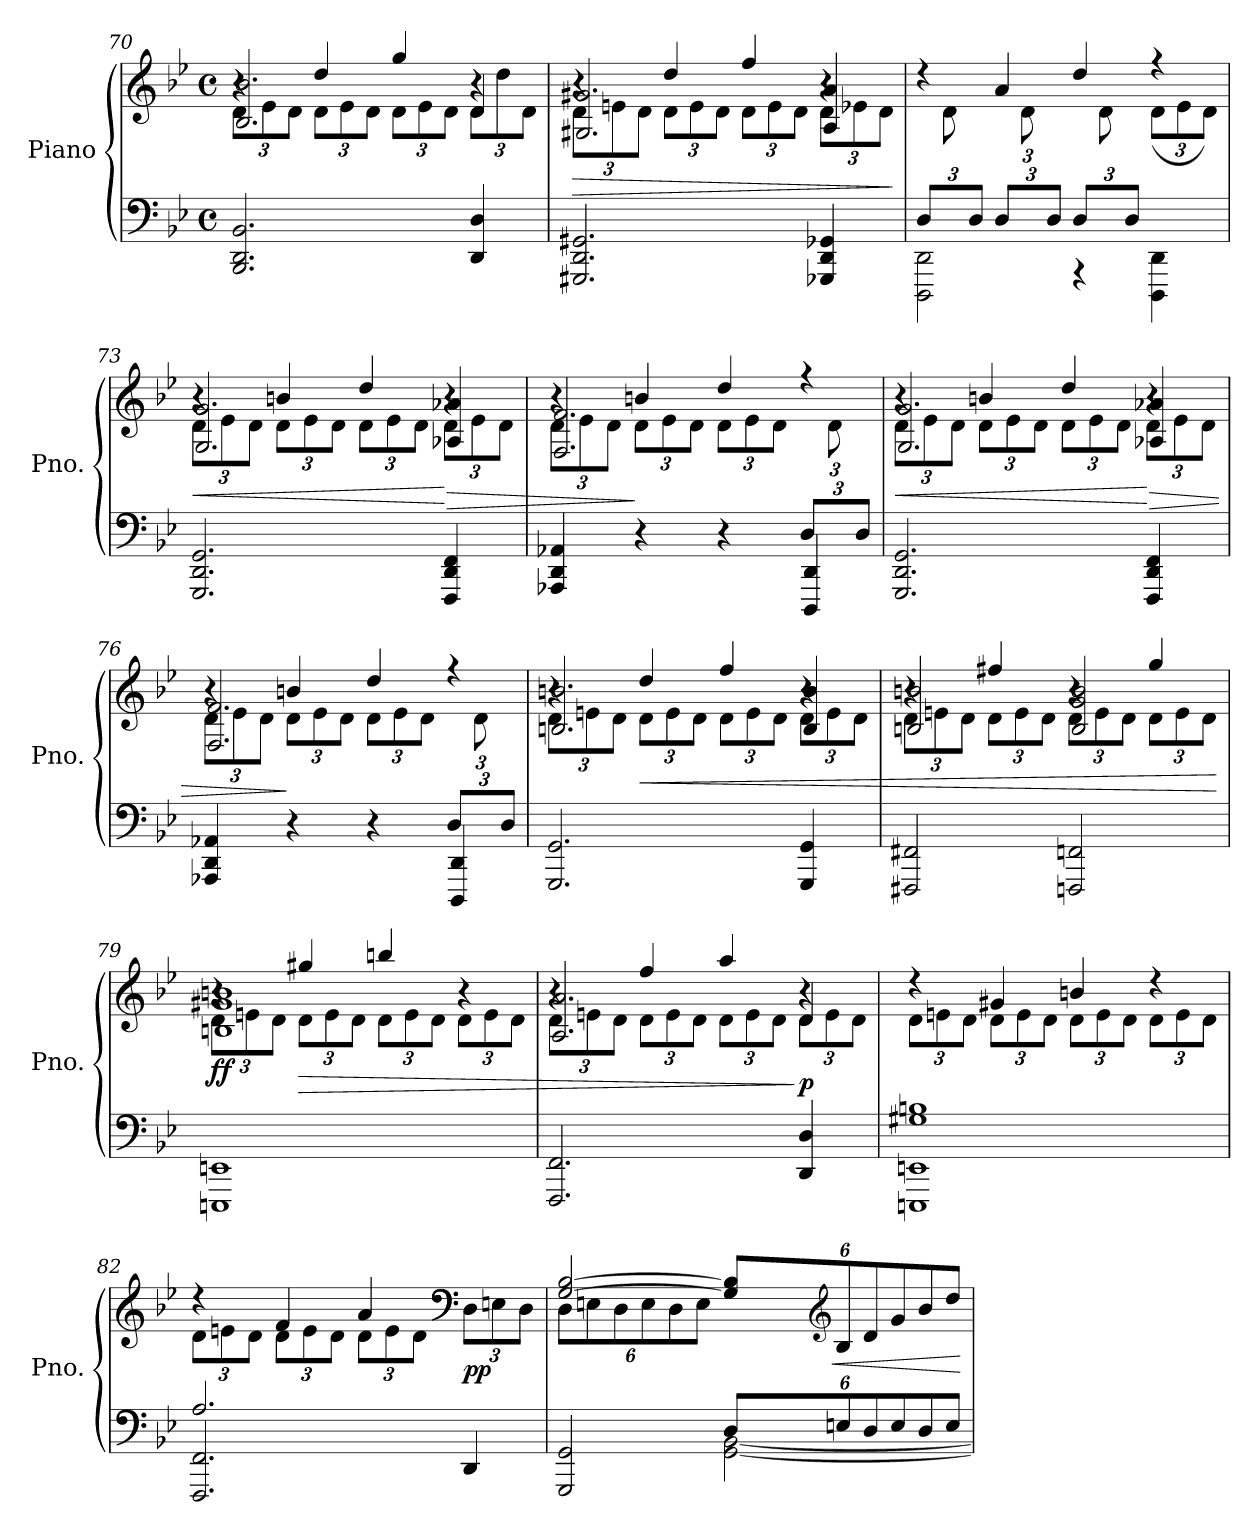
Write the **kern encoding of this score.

**kern	**kern	**dynam
*part1	*part1	*part1
*staff2	*staff1	*staff1/2
*I"Piano	*	*
*I'Pno.	*	*
*clefF4	*clefG2	*
*k[b-e-]	*k[b-e-]	*
*M4/4	*M4/4	*
*met(c)	*met(c)	*
=70	=70	=70
*	*^	*
*	*	*Xbrackettup	*
*	*	*^	*
2.BBB-/ 2.DD/ 2.BB-/	4r	12d\L	2.B-/ 2.b-/	.
.	.	12e-\	.	.
.	.	12d\J	.	.
.	4dd/	12d\L	.	.
.	.	12e-\	.	.
.	.	12d\J	.	.
.	4gg/	12d\L	.	.
.	.	12e-\	.	.
.	.	12d\J	.	.
4DD/ 4D/	4r	12d\L	4d/	.
.	.	12dd\	.	.
.	.	12d\J	.	.
!!LO:LB:g=z	!!	!!
=71	=71	=71	=71	=71
!	!	!	!	!LO:HP:b
2.GGG#X/ 2.DD/ 2.GG#X/	4r	12d\L	2.G#X/ 2.g#X/	>
.	.	12en\	.	.
.	.	12d\J	.	.
.	4dd/	12d\L	.	.
.	.	12e\	.	.
.	.	12d\J	.	.
.	4ff/	12d\L	.	.
.	.	12e\	.	.
.	.	12d\J	.	.
4GGG-X/ 4DD/ 4GG-X/	4r	12d\L	4A/ 4a/	.
.	.	12e-X\	.	.
.	.	12d\J	.	.
*	*v	*v	*v	*
.	.	]
=72	=72	=72
*Xbrackettup	*	*
*^	*^	*
12D/L	2DDD\ 2DD\	4r	12ryy	.
12ryy	.	.	12d\	.
12D/J	.	.	6ryy	.
12D/L	.	4a/	.	.
12ryy	.	.	12d\	.
12D/J	.	.	6ryy	.
12D/L	4rAAA	4dd/	.	.
12ryy	.	.	12d\	.
12D/J	.	.	12ryy	.
4ryy	4DDD\ 4DD\	4r	(<12d\L	.
.	.	.	12e-\	.
.	.	.	12d\J)	.
*v	*v	*	*	*
=73	=73	=73	=73
!	!	!	!LO:HP:b
*	*	*^	*
2.GGG/ 2.DD/ 2.GG/	4r	12d\L	2.G/ 2.g/	<
.	.	12e-\	.	.
.	.	12d\J	.	.
.	4bn/	12d\L	.	.
.	.	12e-\	.	.
.	.	12d\J	.	.
.	4dd/	12d\L	.	.
.	.	12e-\	.	.
.	.	12d\J	.	.
!	!	!	!	!LO:HP:n=1:b
4FFF/ 4DD/ 4FF/	4r	12d\L	4A-X/ 4a-X/	[ >
.	.	12e-\	.	.
.	.	12d\J	.	.
=74	=74	=74	=74	=74
*^	*	*	*	*
2.ryy	4AAA-X/ 4DD/ 4AA-X/	4r	12d\L	2.F/ 2.f/	.
.	.	.	12e-\	.	.
.	.	.	12d\J	.	.
.	4r	4bn/	12d\L	.	]
.	.	.	12e-\	.	.
.	.	.	12d\J	.	.
.	4r	4dd/	12d\L	.	.
.	.	.	12e-\	.	.
.	.	.	12d\J	.	.
12D/L	4DDD/ 4DD/	4r	12ryy	4ryy	.
12ryy	.	.	12d\	.	.
12D/J	.	.	12ryy	.	.
*v	*v	*	*	*	*
!!LO:LB:g=z	!!	!!
=75	=75	=75	=75	=75
!	!	!	!	!LO:HP:b
2.GGG/ 2.DD/ 2.GG/	4r	12d\L	2.G/ 2.g/	<
.	.	12e-\	.	.
.	.	12d\J	.	.
.	4bn/	12d\L	.	.
.	.	12e-\	.	.
.	.	12d\J	.	.
.	4dd/	12d\L	.	.
.	.	12e-\	.	.
.	.	12d\J	.	.
!	!	!	!	!LO:HP:n=1:b
4FFF/ 4DD/ 4FF/	4r	12d\L	4A-X/ 4a-X/	[ >
.	.	12e-\	.	.
.	.	12d\J	.	.
=76	=76	=76	=76	=76
*^	*	*	*	*
2.ryy	4AAA-X/ 4DD/ 4AA-X/	4r	12d\L	2.F/ 2.f/	.
.	.	.	12e-\	.	.
.	.	.	12d\J	.	.
.	4r	4bn/	12d\L	.	]
.	.	.	12e-\	.	.
.	.	.	12d\J	.	.
.	4r	4dd/	12d\L	.	.
.	.	.	12e-\	.	.
.	.	.	12d\J	.	.
12D/L	4DDD/ 4DD/	4r	12ryy	4ryy	.
12ryy	.	.	12d\	.	.
12D/J	.	.	12ryy	.	.
*v	*v	*	*	*	*
=77	=77	=77	=77	=77
2.GGG/ 2.GG/	4r	12d\L	2.Bn/ 2.bn/	.
.	.	12en\	.	.
.	.	12d\J	.	.
!	!	!	!	!LO:HP:b
.	4dd/	12d\L	.	<
.	.	12e\	.	.
.	.	12d\J	.	.
.	4ff/	12d\L	.	.
.	.	12e\	.	.
.	.	12d\J	.	.
4GGG/ 4GG/	4r	12d\L	4B/ 4b/	.
.	.	12e\	.	.
.	.	12d\J	.	.
=78	=78	=78	=78	=78
2FFF#X/ 2FF#X/	4r	12d\L	2Bn/ 2bn/	.
.	.	12en\	.	.
.	.	12d\J	.	.
.	4ff#X/	12d\L	.	.
.	.	12e\	.	.
.	.	12d\J	.	.
2FFFn/ 2FFn/	4r	12d\L	2B/ 2g/ 2b/	.
.	.	12e\	.	.
.	.	12d\J	.	.
.	4gg/	12d\L	.	.
.	.	12e\	.	.
.	.	12d\J	.	.
*	*v	*v	*v	*
.	.	[
!!LO:LB:g=z
=79	=79	=79
*	*^	*
*	*	*^	*
!	!	!	!	!LO:DY:b
1EEEn 1EEn	4r	12d\L	1Bn 1g#X 1bn	ff
.	.	12en\	.	.
.	.	12d\J	.	.
!	!	!	!	!LO:HP:b
.	4gg#X/	12d\L	.	>
.	.	12e\	.	.
.	.	12d\J	.	.
.	4bbn/	12d\L	.	.
.	.	12e\	.	.
.	.	12d\J	.	.
.	4r	12d\L	.	.
.	.	12e\	.	.
.	.	12d\J	.	.
=80	=80	=80	=80	=80
2.FFF/ 2.FF/	4r	12d\L	2.A/ 2.a/	.
.	.	12en\	.	.
.	.	12d\J	.	.
.	4ff/	12d\L	.	.
.	.	12e\	.	.
.	.	12d\J	.	.
.	4aa/	12d\L	.	.
.	.	12e\	.	.
.	.	12d\J	.	.
!	!	!	!	!LO:DY:n=1:b
4DD/ 4D/	4r	12d\L	4d/	] p
.	.	12e\	.	.
.	.	12d\J	.	.
*	*	*v	*v	*
=81	=81	=81	=81
1EEEn 1EEn 1G#X 1Bn	4r	12d\L	.
.	.	12en\	.
.	.	12d\J	.
.	4g#X/	12d\L	.
.	.	12e\	.
.	.	12d\J	.
.	4bn/	12d\L	.
.	.	12e\	.
.	.	12d\J	.
.	4r	12d\L	.
.	.	12e\	.
.	.	12d\J	.
=82	=82	=82	=82
*^	*	*	*
2.A/	2.FFF/ 2.FF/	4r	12d\L	.
.	.	.	12en\	.
.	.	.	12d\J	.
.	.	4f/	12d\L	.
.	.	.	12e\	.
.	.	.	12d\J	.
.	.	4a/	12d\L	.
.	.	.	12e\	.
.	.	.	12d\J	.
*	*	*clefF4	*	*
!	!	!	!	!LO:DY:b
4ryy	4DD/	4ryy	12D\L	pp
.	.	.	12En\	.
.	.	.	12D\J	.
!!LO:PB:g=z	!!
=83	=83	=83	=83	=83
2GGG/ 2GG/	2ryy	[2G/ [2B-/	(<12D\L	.
.	.	.	12En\	.
.	.	.	12D\	.
.	.	.	12E\	.
.	.	.	12D\	.
.	.	.	12E\J	.
12D/L	[2GG\ [2BB-\	12G/] 12B-/]L	2ryy	.
*	*	*clefG2	*	*
!	!	!	!	!LO:HP:b
12En/	.	12B-/	.	<
12D/	.	12d/	.	.
12E/	.	12g/	.	.
12D/	.	12b-/	.	.
12E/J)	.	12dd/J	.	.
*v	*v	*	*	*
*	*v	*v	*
.	.	[
=	=	=
*-	*-	*-
